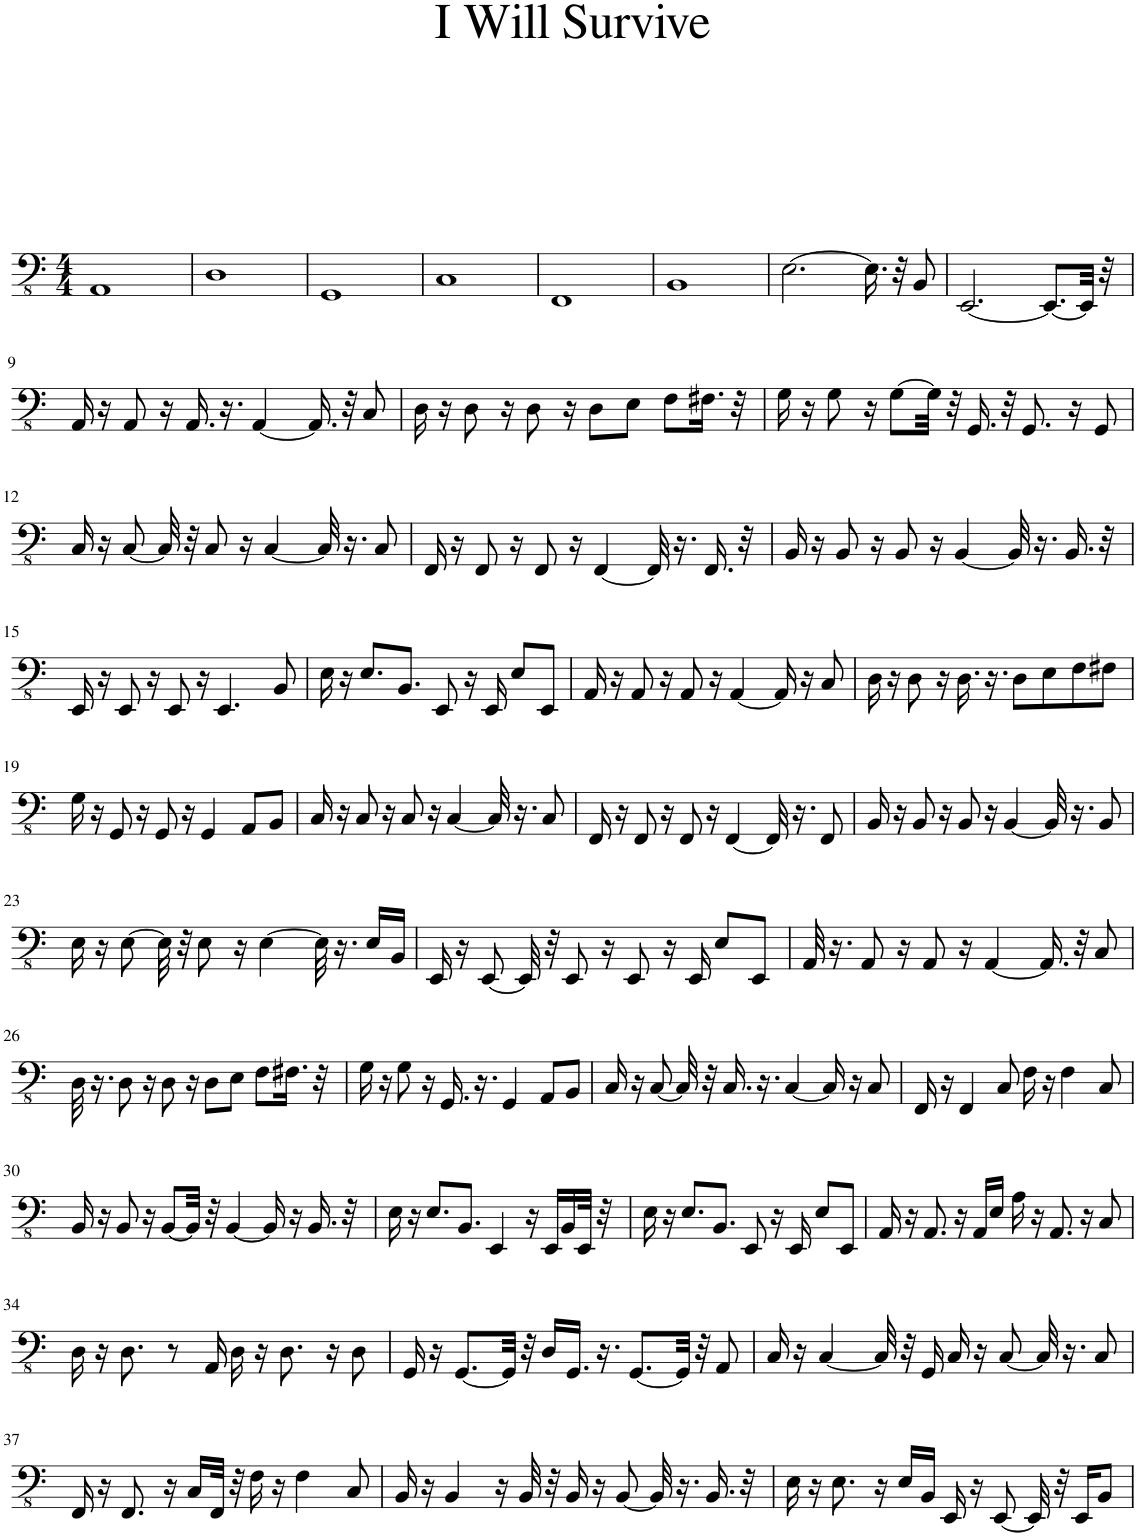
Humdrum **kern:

**kern
*part1
*staff1
*I"Bass
*clefFv4
*k[]
*M4/4
=1
1AAA
=2
1DD
=3
1GGG
=4
1CC
=5
1FFF
=6
1BBB
=7
[2.EE\
16.EE\]
32r
8BBB/
=8
[2.EEE/
8.EEE/L_
32EEE/Jkk]
32r
!!LO:LB:g=z
=9
16AAA/
16r
8AAA/
16r
16.AAA/
16.r
[4AAA/
16.AAA/]
32r
8CC/
=10
16DD\
16r
8DD\
16r
8DD\
16r
8DD\L
8EE\J
8FF\L
16.FF#X\Jk
32r
=11
16GG\
16r
8GG\
16r
[8GG\L
32GG\Jkk]
32r
16.GGG/
32r
8.GGG/
16r
8GGG/
!!LO:LB:g=z
=12
16CC/
16r
[8CC/
32CC/]
32r
8CC/
16r
[4CC/
32CC/]
16.r
8CC/
=13
16FFF/
16r
8FFF/
16r
8FFF/
16r
[4FFF/
32FFF/]
16.r
16.FFF/
32r
=14
16BBB/
16r
8BBB/
16r
8BBB/
16r
[4BBB/
32BBB/]
16.r
16.BBB/
32r
!!LO:LB:g=z
=15
16EEE/
16r
8EEE/
16r
8EEE/
16r
4.EEE/
8BBB/
=16
16EE\
16r
8.EE/L
8.BBB/J
8EEE/
16r
16EEE/
8EE/L
8EEE/J
=17
16AAA/
16r
8AAA/
16r
8AAA/
16r
[4AAA/
16AAA/]
16r
8CC/
=18
16DD\
16r
8DD\
16r
16.DD\
16.r
8DD\L
8EE\
8FF\
8FF#X\J
!!LO:LB:g=z
=19
16GG\
16r
8GGG/
16r
8GGG/
16r
4GGG/
8AAA/L
8BBB/J
=20
16CC/
16r
8CC/
16r
8CC/
16r
[4CC/
32CC/]
16.r
8CC/
=21
16FFF/
16r
8FFF/
16r
8FFF/
16r
[4FFF/
32FFF/]
16.r
8FFF/
=22
16BBB/
16r
8BBB/
16r
8BBB/
16r
[4BBB/
32BBB/]
16.r
8BBB/
!!LO:LB:g=z
=23
16EE\
16r
[8EE\
32EE\]
32r
8EE\
16r
[4EE\
32EE\]
16.r
16EE/LL
16BBB/JJ
=24
16EEE/
16r
[8EEE/
32EEE/]
32r
8EEE/
16r
8EEE/
16r
16EEE/
8EE/L
8EEE/J
=25
32AAA/
16.r
8AAA/
16r
8AAA/
16r
[4AAA/
16.AAA/]
32r
8CC/
!!LO:LB:g=z
=26
32DD\
16.r
8DD\
16r
8DD\
16r
8DD\L
8EE\J
8FF\L
16.FF#X\Jk
32r
=27
16GG\
16r
8GG\
16r
16.GGG/
16.r
4GGG/
8AAA/L
8BBB/J
=28
16CC/
16r
[8CC/
32CC/]
32r
16.CC/
16.r
[4CC/
16CC/]
16r
8CC/
=29
16FFF/
16r
4FFF/
8CC/
16FF\
16r
4FF\
8CC/
!!LO:LB:g=z
=30
16BBB/
16r
8BBB/
16r
[8BBB/L
32BBB/Jkk]
32r
[4BBB/
16BBB/]
16r
16.BBB/
32r
=31
16EE\
16r
8.EE/L
8.BBB/J
4EEE/
16r
16EEE/LL
16BBB/
32EEE/JJk
32r
=32
16EE\
16r
8.EE/L
8.BBB/J
8EEE/
16r
16EEE/
8EE/L
8EEE/J
=33
16AAA/
16r
8.AAA/
16r
16AAA/LL
16EE/JJ
16AA\
16r
8.AAA/
16r
8CC/
!!LO:LB:g=z
=34
16DD\
16r
8.DD\
8r
16AAA/
16DD\
16r
8.DD\
16r
8DD\
=35
16GGG/
16r
[8.GGG/L
32GGG/Jkk]
32r
16DD/LL
16.GGG/JJ
16.r
[8.GGG/L
32GGG/Jkk]
32r
8AAA/
=36
16CC/
16r
[4CC/
32CC/]
32r
16GGG/
16CC/
16r
[8CC/
32CC/]
16.r
8CC/
!!LO:LB:g=z
=37
16FFF/
16r
8.FFF/
16r
16CC/LL
32FFF/JJk
32r
16FF\
16r
4FF\
8CC/
=38
16BBB/
16r
4BBB/
16r
32BBB/
32r
16BBB/
16r
[8BBB/
32BBB/]
16.r
16.BBB/
32r
=39
16EE\
16r
8.EE\
16r
16EE/LL
16BBB/JJ
16EEE/
16r
[8EEE/
32EEE/]
32r
16EEE/KL
8BBB/J
=
*-
